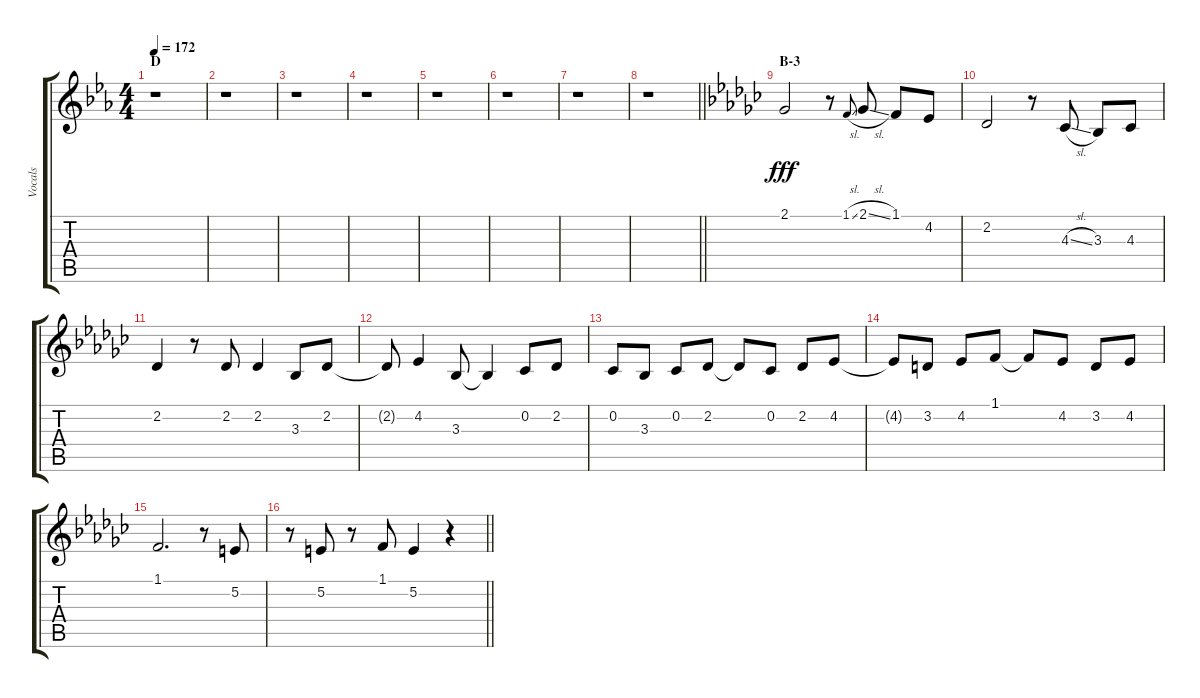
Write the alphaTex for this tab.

\track ("Vocals" "Vocals") {instrument voiceoohs}
\staff {score tabs}
\tuning (E4 B3 G3 D3 A2 E2) {hide}
\ts (4 4)
\section ("" "D")
\tempo 172
\clef g2
\ks eb
r.1{dy fff} |
r.1 |
r.1 |
r.1 |
r.1 |
r.1 |
r.1 |
\barLineRight lightlight
r.1 |
\section ("" "B-3")
\ks gb
2.1.2 r.8 1.1{sl}.8{gr onbeat} 2.1{sl}.8 1.1.8 4.2.8 |
2.2.2 r.8 4.3{sl}.8 3.3.8 4.3.8 |
2.2.4 r.8 2.2.8 2.2.4 3.3.8 2.2.8 |
2.2{t}.8 4.2.4 3.3.8 3.3{t}.4 0.2.8 2.2.8 |
0.2.8 3.3.8 0.2.8 2.2.8 2.2{t}.8 0.2.8 2.2.8 4.2.8 |
4.2{t}.8 3.2.8 4.2.8 1.1.8 1.1{t}.8 4.2.8 3.2.8 4.2.8 |
1.1.2{d} r.8 5.2.8 |
\barLineRight lightlight
r.8 5.2.8 r.8 1.1.8 5.2.4 r.4
